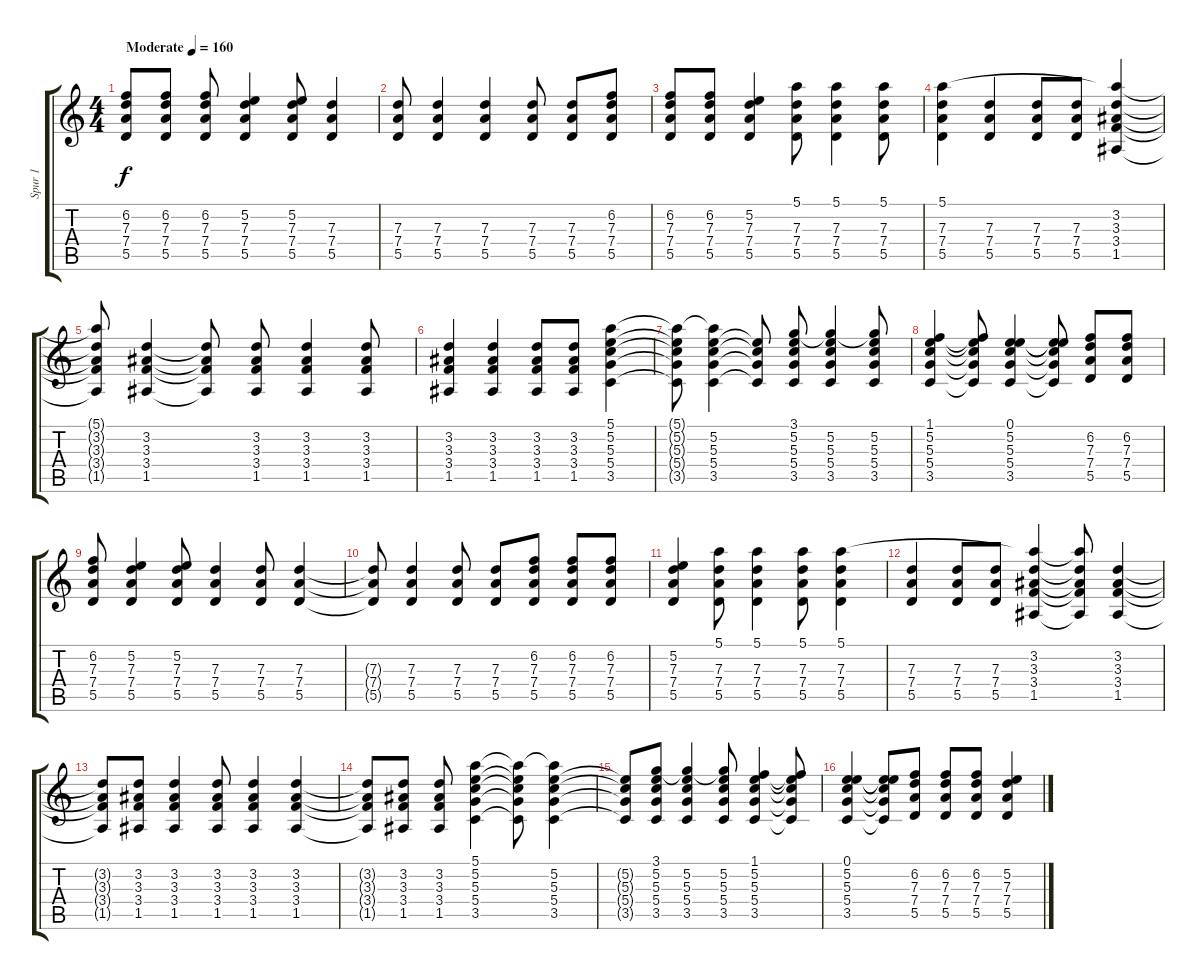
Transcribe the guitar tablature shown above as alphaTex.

\track ("Spur 1" "Spur 1") {instrument electricguitarclean}
\staff {score tabs}
\tuning (E4 B3 G3 D3 A2 E2) {hide}
\ts (4 4)
\tempo (160 "Moderate")
\clef g2
\ks c
(6.2 7.3 7.4 5.5).8{dy f instrument electricguitarclean} (6.2 7.3 7.4 5.5).8 (6.2 7.3 7.4 5.5).8 (5.2 7.3 7.4 5.5).4 (5.2 7.3 7.4 5.5).8 (7.3 7.4 5.5).4 |
(7.3 7.4 5.5).8 (7.3 7.4 5.5).4 (7.3 7.4 5.5).4 (7.3 7.4 5.5).8 (7.3 7.4 5.5).8 (6.2 7.3 7.4 5.5).8 |
(6.2 7.3 7.4 5.5).8 (6.2 7.3 7.4 5.5).8 (5.2 7.3 7.4 5.5).4 (5.1 7.3 7.4 5.5).8 (5.1 7.3 7.4 5.5).4 (5.1 7.3 7.4 5.5).8 |
(5.1 7.3 7.4 5.5).4 (7.3 7.4 5.5).4 (7.3 7.4 5.5).8 (7.3 7.4 5.5).8 (5.1{t} 3.2 3.3 3.4 1.5).4 |
(5.1{t} 3.2{t} 3.3{t} 3.4{t} 1.5{t}).8 (3.2 3.3 3.4 1.5).4 (3.2{t} 3.3{t} 3.4{t} 1.5{t}).8 (3.2 3.3 3.4 1.5).8 (3.2 3.3 3.4 1.5).4 (3.2 3.3 3.4 1.5).8 |
(3.2 3.3 3.4 1.5).4 (3.2 3.3 3.4 1.5).4 (3.2 3.3 3.4 1.5).8 (3.2 3.3 3.4 1.5).8 (5.1 5.2 5.3 5.4 3.5).4 |
(5.1{t} 5.2{t} 5.3{t} 5.4{t} 3.5{t}).8 (5.1{t} 5.2 5.3 5.4 3.5).4 (5.2{t} 5.3{t} 5.4{t} 3.5{t}).8 (3.1 5.2 5.3 5.4 3.5).8 (3.1{t} 5.2 5.3 5.4 3.5).4 (3.1{t} 5.2 5.3 5.4 3.5).8 |
(1.1 5.2 5.3 5.4 3.5).4 (1.1{t} 5.2{t} 5.3{t} 5.4{t} 3.5{t}).8 (0.1 5.2 5.3 5.4 3.5).4 (0.1{t} 5.2{t} 5.3{t} 5.4{t} 3.5{t}).8 (6.2 7.3 7.4 5.5).8 (6.2 7.3 7.4 5.5).8 |
(6.2 7.3 7.4 5.5).8 (5.2 7.3 7.4 5.5).4 (5.2 7.3 7.4 5.5).8 (7.3 7.4 5.5).4 (7.3 7.4 5.5).8 (7.3 7.4 5.5).4 |
(7.3{t} 7.4{t} 5.5{t}).8 (7.3 7.4 5.5).4 (7.3 7.4 5.5).8 (7.3 7.4 5.5).8 (6.2 7.3 7.4 5.5).8 (6.2 7.3 7.4 5.5).8 (6.2 7.3 7.4 5.5).8 |
(5.2 7.3 7.4 5.5).4 (5.1 7.3 7.4 5.5).8 (5.1 7.3 7.4 5.5).4 (5.1 7.3 7.4 5.5).8 (5.1 7.3 7.4 5.5).4 |
(7.3 7.4 5.5).4 (7.3 7.4 5.5).8 (7.3 7.4 5.5).8 (5.1{t} 3.2 3.3 3.4 1.5).4 (5.1{t} 3.2{t} 3.3{t} 3.4{t} 1.5{t}).8 (3.2 3.3 3.4 1.5).4 |
(3.2{t} 3.3{t} 3.4{t} 1.5{t}).8 (3.2 3.3 3.4 1.5).8 (3.2 3.3 3.4 1.5).4 (3.2 3.3 3.4 1.5).8 (3.2 3.3 3.4 1.5).4 (3.2 3.3 3.4 1.5).4 |
(3.2{t} 3.3{t} 3.4{t} 1.5{t}).8 (3.2 3.3 3.4 1.5).8 (3.2 3.3 3.4 1.5).8 (5.1 5.2 5.3 5.4 3.5).4 (5.1{t} 5.2{t} 5.3{t} 5.4{t} 3.5{t}).8 (5.1{t} 5.2 5.3 5.4 3.5).4 |
(5.2{t} 5.3{t} 5.4{t} 3.5{t}).8 (3.1 5.2 5.3 5.4 3.5).8 (3.1{t} 5.2 5.3 5.4 3.5).4 (3.1{t} 5.2 5.3 5.4 3.5).8 (1.1 5.2 5.3 5.4 3.5).4 (1.1{t} 5.2{t} 5.3{t} 5.4{t} 3.5{t}).8 |
(0.1 5.2 5.3 5.4 3.5).4 (0.1{t} 5.2{t} 5.3{t} 5.4{t} 3.5{t}).8 (6.2 7.3 7.4 5.5).8 (6.2 7.3 7.4 5.5).8 (6.2 7.3 7.4 5.5).8 (5.2 7.3 7.4 5.5).4
